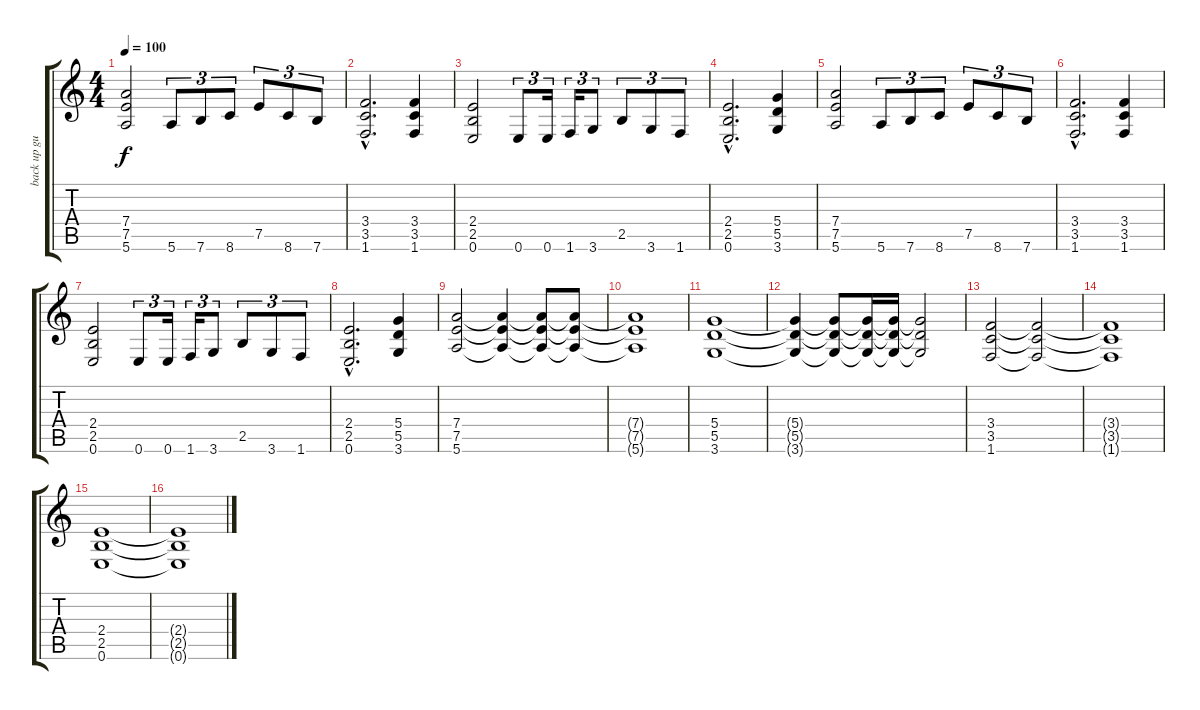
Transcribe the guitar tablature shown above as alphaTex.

\track ("back up guitar and fills" "back up gu") {instrument distortionguitar}
\staff {score tabs}
\tuning (E4 B3 G3 D3 A2 E2) {hide}
\ts (4 4)
\tempo 100
\clef g2
\ks c
(7.4 7.5 5.6).2{dy f} 5.6.8{tu (3 2)} 7.6.8{tu (3 2)} 8.6.8{tu (3 2)} 7.5.8{tu (3 2)} 8.6.8{tu (3 2)} 7.6.8{tu (3 2)} |
(3.4{hac} 3.5{hac} 1.6{hac}).2{d} (3.4 3.5 1.6).4 |
(2.4 2.5 0.6).2 0.6.8{tu (3 2)} 0.6.16{tu (3 2)} 1.6.16{tu (3 2)} 3.6.8{tu (3 2)} 2.5.8{tu (3 2)} 3.6.8{tu (3 2)} 1.6.8{tu (3 2)} |
(2.4{hac} 2.5{hac} 0.6{hac}).2{d} (5.4 5.5 3.6).4 |
(7.4 7.5 5.6).2 5.6.8{tu (3 2)} 7.6.8{tu (3 2)} 8.6.8{tu (3 2)} 7.5.8{tu (3 2)} 8.6.8{tu (3 2)} 7.6.8{tu (3 2)} |
(3.4{hac} 3.5{hac} 1.6{hac}).2{d} (3.4 3.5 1.6).4 |
(2.4 2.5 0.6).2 0.6.8{tu (3 2)} 0.6.16{tu (3 2)} 1.6.16{tu (3 2)} 3.6.8{tu (3 2)} 2.5.8{tu (3 2)} 3.6.8{tu (3 2)} 1.6.8{tu (3 2)} |
(2.4{hac} 2.5{hac} 0.6{hac}).2{d} (5.4 5.5 3.6).4 |
(7.4 7.5 5.6).2 (7.4{t} 7.5{t} 5.6{t}).4 (7.4{t} 7.5{t} 5.6{t}).8 (7.4{t} 7.5{t} 5.6{t}).8 |
(7.4{t} 7.5{t} 5.6{t}).1 |
(5.4 5.5 3.6).1 |
(5.4{t} 5.5{t} 3.6{t}).4 (5.4{t} 5.5{t} 3.6{t}).8 (5.4{t} 5.5{t} 3.6{t}).16 (5.4{t} 5.5{t} 3.6{t}).16 (5.4{t} 5.5{t} 3.6{t}).2 |
(3.4 3.5 1.6).2 (3.4{t} 3.5{t} 1.6{t}).2 |
(3.4{t} 3.5{t} 1.6{t}).1 |
(2.4 2.5 0.6).1 |
(2.4{t} 2.5{t} 0.6{t}).1
